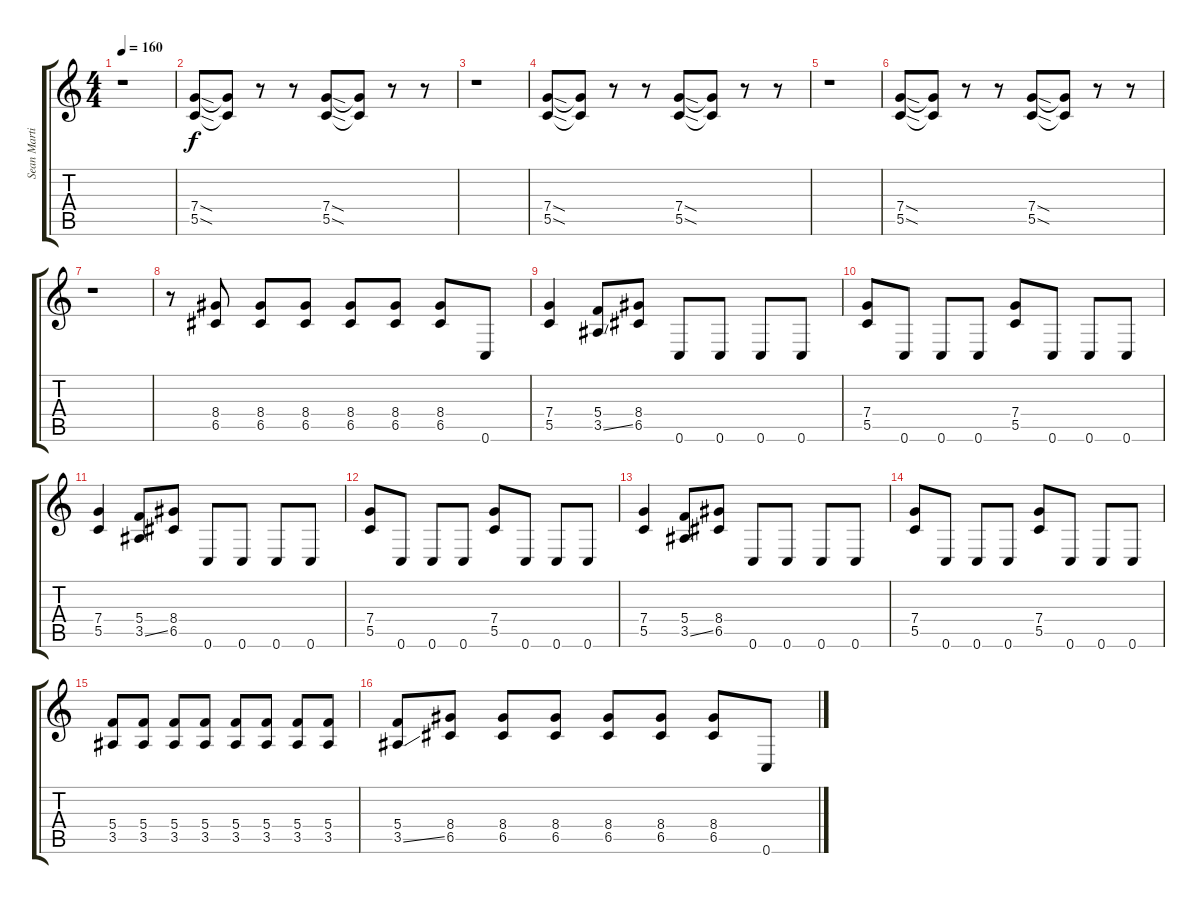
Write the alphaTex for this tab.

\track ("Sean Martin" "Sean Marti") {instrument overdrivenguitar}
\staff {score tabs}
\tuning (D4 A3 F3 C3 G2 C2) {hide}
\ts (4 4)
\tempo 160
\clef g2
\ks c
r.1{dy f} |
(7.4{sod} 5.5{sod}).8 (7.4{t} 5.5{t}).8 r.8 r.8 (7.4{sod} 5.5{sod}).8 (7.4{t} 5.5{t}).8 r.8 r.8 |
r.1 |
(7.4{sod} 5.5{sod}).8 (7.4{t} 5.5{t}).8 r.8 r.8 (7.4{sod} 5.5{sod}).8 (7.4{t} 5.5{t}).8 r.8 r.8 |
r.1 |
(7.4{sod} 5.5{sod}).8 (7.4{t} 5.5{t}).8 r.8 r.8 (7.4{sod} 5.5{sod}).8 (7.4{t} 5.5{t}).8 r.8 r.8 |
r.1 |
r.8 (8.4 6.5).8 (8.4 6.5).8 (8.4 6.5).8 (8.4 6.5).8 (8.4 6.5).8 (8.4 6.5).8 0.6.8 |
(7.4 5.5).4 (5.4 3.5{ss}).8 (8.4 6.5).8 0.6.8 0.6.8 0.6.8 0.6.8 |
(7.4 5.5).8 0.6.8 0.6.8 0.6.8 (7.4 5.5).8 0.6.8 0.6.8 0.6.8 |
(7.4 5.5).4 (5.4 3.5{ss}).8 (8.4 6.5).8 0.6.8 0.6.8 0.6.8 0.6.8 |
(7.4 5.5).8 0.6.8 0.6.8 0.6.8 (7.4 5.5).8 0.6.8 0.6.8 0.6.8 |
(7.4 5.5).4 (5.4 3.5{ss}).8 (8.4 6.5).8 0.6.8 0.6.8 0.6.8 0.6.8 |
(7.4 5.5).8 0.6.8 0.6.8 0.6.8 (7.4 5.5).8 0.6.8 0.6.8 0.6.8 |
(5.4 3.5).8 (5.4 3.5).8 (5.4 3.5).8 (5.4 3.5).8 (5.4 3.5).8 (5.4 3.5).8 (5.4 3.5).8 (5.4 3.5).8 |
(5.4 3.5{ss}).8 (8.4 6.5).8 (8.4 6.5).8 (8.4 6.5).8 (8.4 6.5).8 (8.4 6.5).8 (8.4 6.5).8 0.6.8
